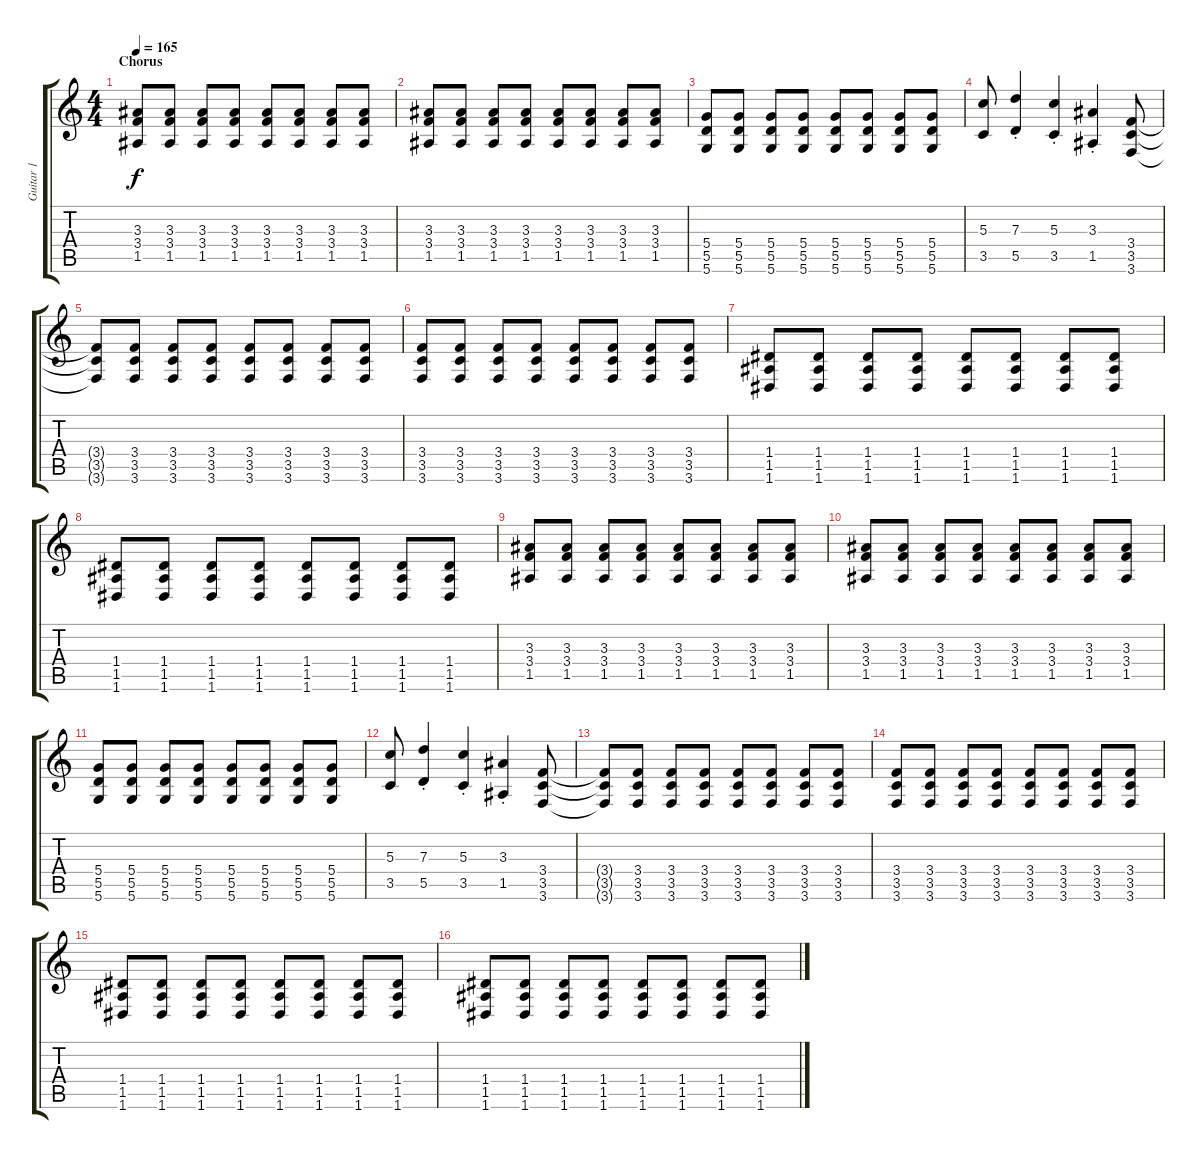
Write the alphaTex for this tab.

\track ("Guitar 1" "Guitar 1") {instrument overdrivenguitar}
\staff {score tabs}
\tuning (E4 B3 G3 D3 A2 D2) {hide}
\ts (4 4)
\section ("" "Chorus")
\tempo 165
\clef g2
\ks c
(3.3 3.4 1.5).8{dy f volume 13} (3.3 3.4 1.5).8 (3.3 3.4 1.5).8 (3.3 3.4 1.5).8 (3.3 3.4 1.5).8 (3.3 3.4 1.5).8 (3.3 3.4 1.5).8 (3.3 3.4 1.5).8 |
(3.3 3.4 1.5).8 (3.3 3.4 1.5).8 (3.3 3.4 1.5).8 (3.3 3.4 1.5).8 (3.3 3.4 1.5).8 (3.3 3.4 1.5).8 (3.3 3.4 1.5).8 (3.3 3.4 1.5).8 |
(5.4 5.5 5.6).8 (5.4 5.5 5.6).8 (5.4 5.5 5.6).8 (5.4 5.5 5.6).8 (5.4 5.5 5.6).8 (5.4 5.5 5.6).8 (5.4 5.5 5.6).8 (5.4 5.5 5.6).8 |
(5.3 3.5).8 (7.3{st} 5.5{st}).4 (5.3{st} 3.5{st}).4 (3.3{st} 1.5{st}).4 (3.4 3.5 3.6).8 |
(3.4{t} 3.5{t} 3.6{t}).8 (3.4 3.5 3.6).8 (3.4 3.5 3.6).8 (3.4 3.5 3.6).8 (3.4 3.5 3.6).8 (3.4 3.5 3.6).8 (3.4 3.5 3.6).8 (3.4 3.5 3.6).8 |
(3.4 3.5 3.6).8 (3.4 3.5 3.6).8 (3.4 3.5 3.6).8 (3.4 3.5 3.6).8 (3.4 3.5 3.6).8 (3.4 3.5 3.6).8 (3.4 3.5 3.6).8 (3.4 3.5 3.6).8 |
(1.4 1.5 1.6).8 (1.4 1.5 1.6).8 (1.4 1.5 1.6).8 (1.4 1.5 1.6).8 (1.4 1.5 1.6).8 (1.4 1.5 1.6).8 (1.4 1.5 1.6).8 (1.4 1.5 1.6).8 |
(1.4 1.5 1.6).8 (1.4 1.5 1.6).8 (1.4 1.5 1.6).8 (1.4 1.5 1.6).8 (1.4 1.5 1.6).8 (1.4 1.5 1.6).8 (1.4 1.5 1.6).8 (1.4 1.5 1.6).8 |
(3.3 3.4 1.5).8 (3.3 3.4 1.5).8 (3.3 3.4 1.5).8 (3.3 3.4 1.5).8 (3.3 3.4 1.5).8 (3.3 3.4 1.5).8 (3.3 3.4 1.5).8 (3.3 3.4 1.5).8 |
(3.3 3.4 1.5).8 (3.3 3.4 1.5).8 (3.3 3.4 1.5).8 (3.3 3.4 1.5).8 (3.3 3.4 1.5).8 (3.3 3.4 1.5).8 (3.3 3.4 1.5).8 (3.3 3.4 1.5).8 |
(5.4 5.5 5.6).8 (5.4 5.5 5.6).8 (5.4 5.5 5.6).8 (5.4 5.5 5.6).8 (5.4 5.5 5.6).8 (5.4 5.5 5.6).8 (5.4 5.5 5.6).8 (5.4 5.5 5.6).8 |
(5.3 3.5).8 (7.3{st} 5.5{st}).4 (5.3{st} 3.5{st}).4 (3.3{st} 1.5{st}).4 (3.4 3.5 3.6).8 |
(3.4{t} 3.5{t} 3.6{t}).8 (3.4 3.5 3.6).8 (3.4 3.5 3.6).8 (3.4 3.5 3.6).8 (3.4 3.5 3.6).8 (3.4 3.5 3.6).8 (3.4 3.5 3.6).8 (3.4 3.5 3.6).8 |
(3.4 3.5 3.6).8 (3.4 3.5 3.6).8 (3.4 3.5 3.6).8 (3.4 3.5 3.6).8 (3.4 3.5 3.6).8 (3.4 3.5 3.6).8 (3.4 3.5 3.6).8 (3.4 3.5 3.6).8 |
(1.4 1.5 1.6).8 (1.4 1.5 1.6).8 (1.4 1.5 1.6).8 (1.4 1.5 1.6).8 (1.4 1.5 1.6).8 (1.4 1.5 1.6).8 (1.4 1.5 1.6).8 (1.4 1.5 1.6).8 |
(1.4 1.5 1.6).8 (1.4 1.5 1.6).8 (1.4 1.5 1.6).8 (1.4 1.5 1.6).8 (1.4 1.5 1.6).8 (1.4 1.5 1.6).8 (1.4 1.5 1.6).8 (1.4 1.5 1.6).8
